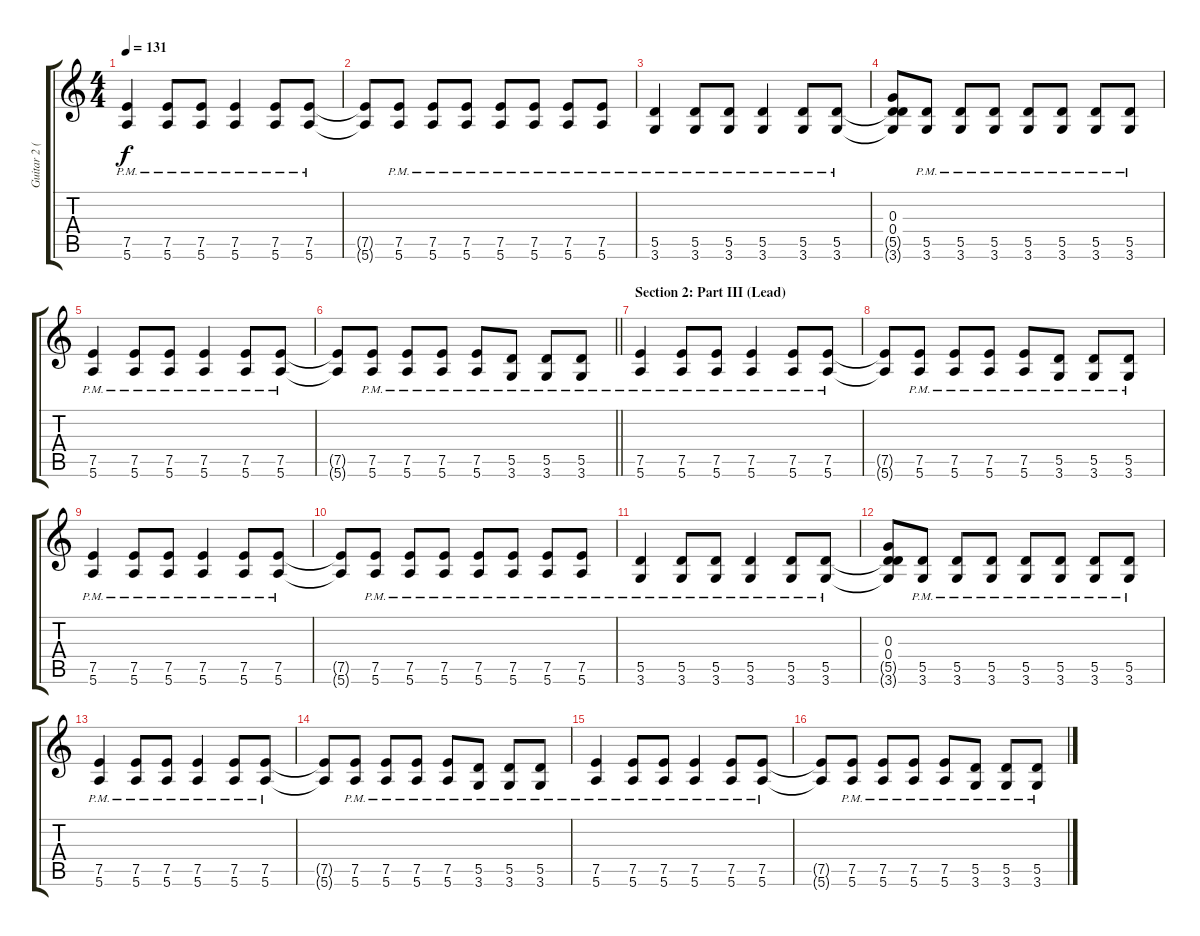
\track ("Guitar 2 (Clean)" "Guitar 2 (") {instrument electricguitarjazz}
\staff {score tabs}
\tuning (E4 B3 G3 D3 A2 E2) {hide}
\ts (4 4)
\tempo 131
\clef g2
\ks c
(7.5{pm} 5.6{pm}).4{dy f} (7.5{pm} 5.6{pm}).8 (7.5{pm} 5.6{pm}).8 (7.5{pm} 5.6{pm}).4 (7.5{pm} 5.6{pm}).8 (7.5{pm} 5.6{pm}).8 |
(7.5{t} 5.6{t}).8 (7.5{pm} 5.6{pm}).8 (7.5{pm} 5.6{pm}).8 (7.5{pm} 5.6{pm}).8 (7.5{pm} 5.6{pm}).8 (7.5{pm} 5.6{pm}).8 (7.5{pm} 5.6{pm}).8 (7.5{pm} 5.6{pm}).8 |
(5.5{pm} 3.6{pm}).4 (5.5{pm} 3.6{pm}).8 (5.5{pm} 3.6{pm}).8 (5.5{pm} 3.6{pm}).4 (5.5{pm} 3.6{pm}).8 (5.5{pm} 3.6{pm}).8 |
(0.3 0.4 5.5{t} 3.6{t}).8 (5.5{pm} 3.6{pm}).8 (5.5{pm} 3.6{pm}).8 (5.5{pm} 3.6{pm}).8 (5.5{pm} 3.6{pm}).8 (5.5{pm} 3.6{pm}).8 (5.5{pm} 3.6{pm}).8 (5.5{pm} 3.6{pm}).8 |
(7.5{pm} 5.6{pm}).4 (7.5{pm} 5.6{pm}).8 (7.5{pm} 5.6{pm}).8 (7.5{pm} 5.6{pm}).4 (7.5{pm} 5.6{pm}).8 (7.5{pm} 5.6{pm}).8 |
\barLineRight lightlight
(7.5{t} 5.6{t}).8 (7.5{pm} 5.6{pm}).8 (7.5{pm} 5.6{pm}).8 (7.5{pm} 5.6{pm}).8 (7.5{pm} 5.6{pm}).8 (5.5{pm} 3.6{pm}).8 (5.5{pm} 3.6{pm}).8 (5.5{pm} 3.6{pm}).8 |
\section ("" "Section 2: Part III (Lead)")
(7.5{pm} 5.6{pm}).4 (7.5{pm} 5.6{pm}).8 (7.5{pm} 5.6{pm}).8 (7.5{pm} 5.6{pm}).4 (7.5{pm} 5.6{pm}).8 (7.5{pm} 5.6{pm}).8 |
(7.5{t} 5.6{t}).8 (7.5{pm} 5.6{pm}).8 (7.5{pm} 5.6{pm}).8 (7.5{pm} 5.6{pm}).8 (7.5{pm} 5.6{pm}).8 (5.5{pm} 3.6{pm}).8 (5.5{pm} 3.6{pm}).8 (5.5{pm} 3.6{pm}).8 |
(7.5{pm} 5.6{pm}).4 (7.5{pm} 5.6{pm}).8 (7.5{pm} 5.6{pm}).8 (7.5{pm} 5.6{pm}).4 (7.5{pm} 5.6{pm}).8 (7.5{pm} 5.6{pm}).8 |
(7.5{t} 5.6{t}).8 (7.5{pm} 5.6{pm}).8 (7.5{pm} 5.6{pm}).8 (7.5{pm} 5.6{pm}).8 (7.5{pm} 5.6{pm}).8 (7.5{pm} 5.6{pm}).8 (7.5{pm} 5.6{pm}).8 (7.5{pm} 5.6{pm}).8 |
(5.5{pm} 3.6{pm}).4 (5.5{pm} 3.6{pm}).8 (5.5{pm} 3.6{pm}).8 (5.5{pm} 3.6{pm}).4 (5.5{pm} 3.6{pm}).8 (5.5{pm} 3.6{pm}).8 |
(0.3 0.4 5.5{t} 3.6{t}).8 (5.5{pm} 3.6{pm}).8 (5.5{pm} 3.6{pm}).8 (5.5{pm} 3.6{pm}).8 (5.5{pm} 3.6{pm}).8 (5.5{pm} 3.6{pm}).8 (5.5{pm} 3.6{pm}).8 (5.5{pm} 3.6{pm}).8 |
(7.5{pm} 5.6{pm}).4 (7.5{pm} 5.6{pm}).8 (7.5{pm} 5.6{pm}).8 (7.5{pm} 5.6{pm}).4 (7.5{pm} 5.6{pm}).8 (7.5{pm} 5.6{pm}).8 |
(7.5{t} 5.6{t}).8 (7.5{pm} 5.6{pm}).8 (7.5{pm} 5.6{pm}).8 (7.5{pm} 5.6{pm}).8 (7.5{pm} 5.6{pm}).8 (5.5{pm} 3.6{pm}).8 (5.5{pm} 3.6{pm}).8 (5.5{pm} 3.6{pm}).8 |
(7.5{pm} 5.6{pm}).4 (7.5{pm} 5.6{pm}).8 (7.5{pm} 5.6{pm}).8 (7.5{pm} 5.6{pm}).4 (7.5{pm} 5.6{pm}).8 (7.5{pm} 5.6{pm}).8 |
(7.5{t} 5.6{t}).8 (7.5{pm} 5.6{pm}).8 (7.5{pm} 5.6{pm}).8 (7.5{pm} 5.6{pm}).8 (7.5{pm} 5.6{pm}).8 (5.5{pm} 3.6{pm}).8 (5.5{pm} 3.6{pm}).8 (5.5{pm} 3.6{pm}).8
